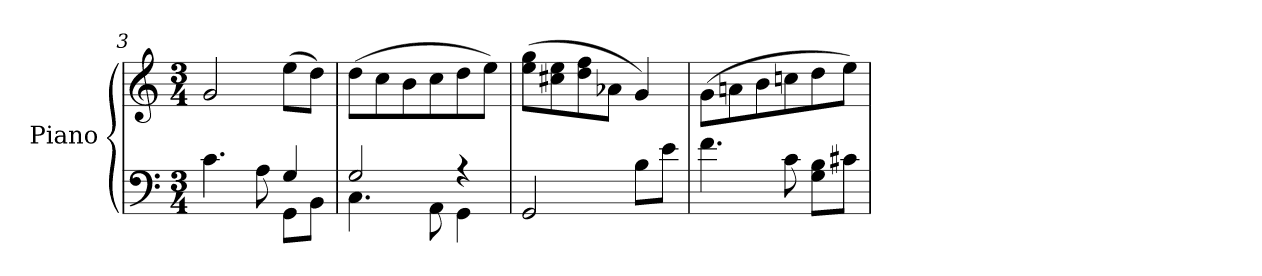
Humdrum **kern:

**kern	**kern
*part1	*part1
*staff2	*staff1
*I"Piano	*
*I'Pno.	*
*clefF4	*clefG2
*k[]	*k[]
*M3/4	*M3/4
=3	=3
*^	*
4.c\	2ryy	2g/
8A\	.	.
4G/	8GG\L	(>8ee\L
.	8BB\J	8dd\J)
=4	=4	=4
2G/	4.C\	(>8dd\L
.	.	8cc\
.	.	8b\
.	8AA\	8cc\
4r	4GG\	8dd\
.	.	8ee\J)
*v	*v	*
=5	=5
2GG/	(>8ee\ 8gg\L
.	8cc#X\ 8ee\
.	8dd\ 8ff\
.	8a-X\J
8B\L	4g/)
8e\J	.
=6	=6
4.f\	(>8g\L
.	8an\
.	8b\
8c\	8ccn\
8G\ 8B\L	8dd\
8c#X\J	8ee\J)
=	=
*-	*-
